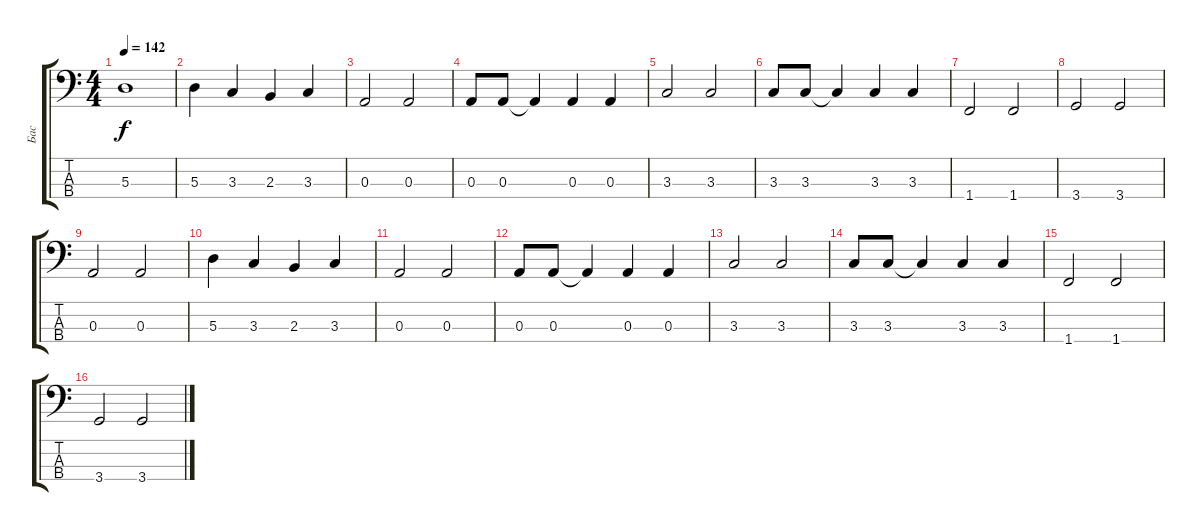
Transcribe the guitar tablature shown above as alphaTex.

\track ("Бас" "Бас") {instrument electricbassfinger}
\staff {score tabs}
\tuning (G2 D2 A1 E1) {hide}
\ts (4 4)
\tempo 142
\clef f4
\ks c
5.3.1{dy f} |
5.3.4 3.3.4 2.3.4 3.3.4 |
0.3.2 0.3.2 |
0.3.8 0.3.8 0.3{t}.4 0.3.4 0.3.4 |
3.3.2 3.3.2 |
3.3.8 3.3.8 3.3{t}.4 3.3.4 3.3.4 |
1.4.2 1.4.2 |
3.4.2 3.4.2 |
0.3.2 0.3.2 |
5.3.4 3.3.4 2.3.4 3.3.4 |
0.3.2 0.3.2 |
0.3.8 0.3.8 0.3{t}.4 0.3.4 0.3.4 |
3.3.2 3.3.2 |
3.3.8 3.3.8 3.3{t}.4 3.3.4 3.3.4 |
1.4.2 1.4.2 |
3.4.2 3.4.2
